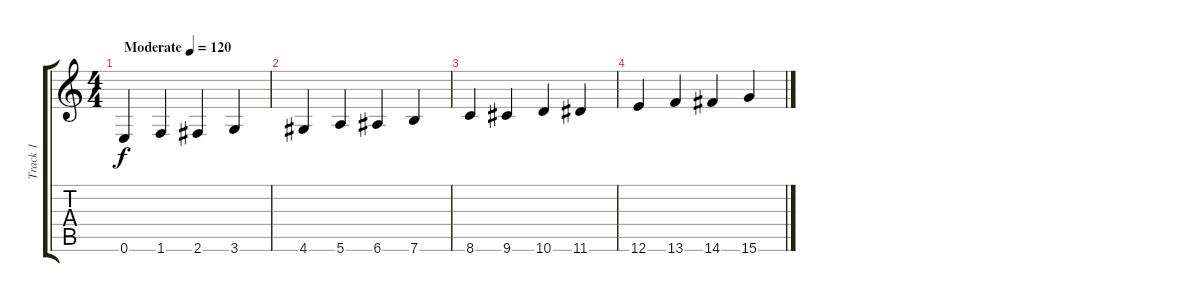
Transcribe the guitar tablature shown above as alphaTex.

\track ("Track 1" "Track 1") {instrument acousticguitarsteel}
\staff {score tabs}
\tuning (E4 B3 G3 D3 A2 E2) {hide}
\ts (4 4)
\tempo (120 "Moderate")
\clef g2
\ks c
0.6.4{dy f instrument acousticguitarsteel} 1.6.4 2.6.4 3.6.4 |
4.6.4 5.6.4 6.6.4 7.6.4 |
8.6.4 9.6.4 10.6.4 11.6.4 |
12.6.4 13.6.4 14.6.4 15.6.4
